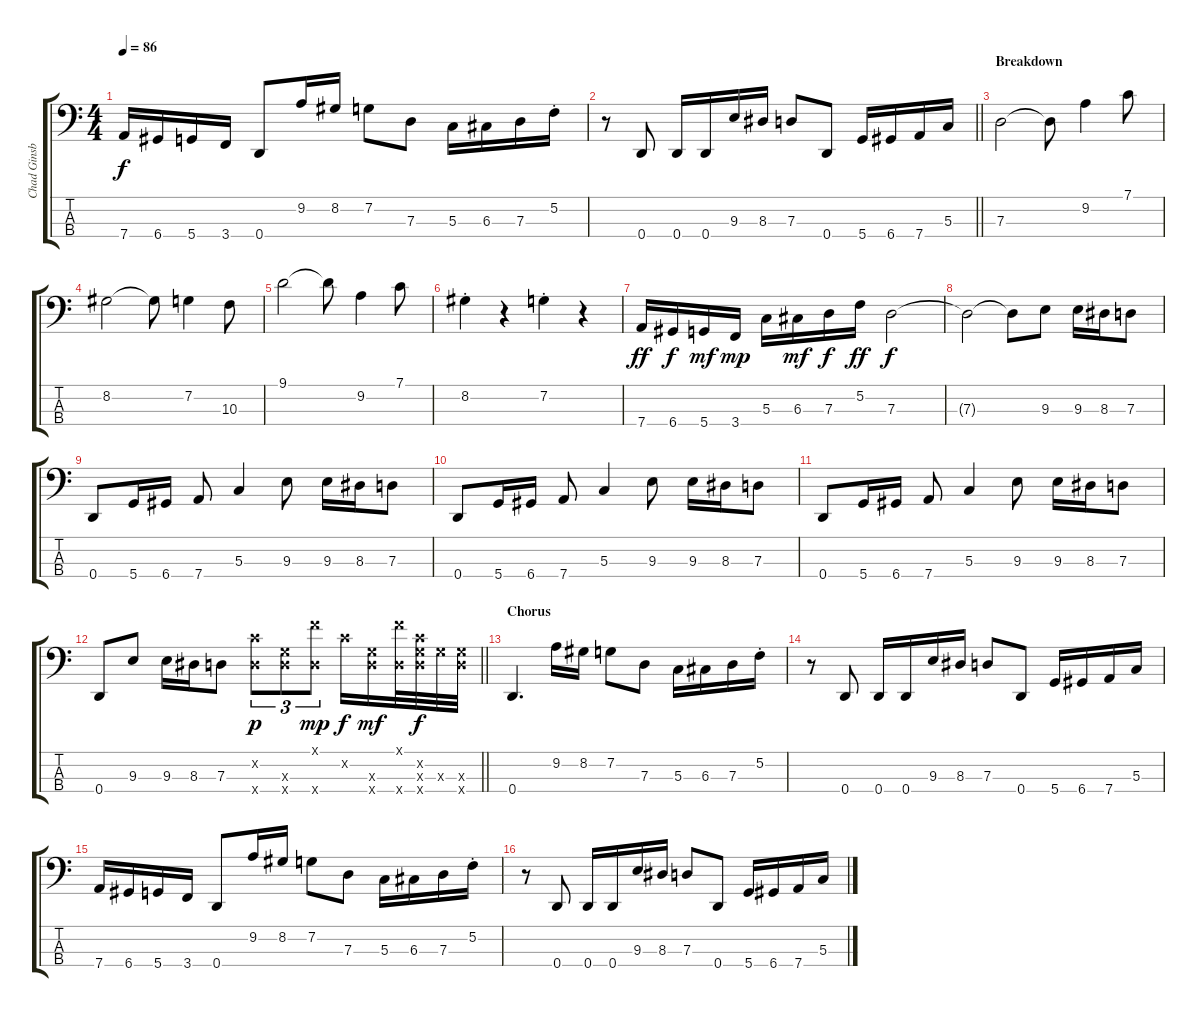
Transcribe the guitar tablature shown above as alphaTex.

\track ("Chad Ginsburg (Bass)" "Chad Ginsb") {instrument electricbasspick}
\staff {score tabs}
\tuning (F2 C2 G1 D1) {hide}
\ts (4 4)
\tempo 86
\clef f4
\ks c
7.4.16{dy f} 6.4.16 5.4.16 3.4.16 0.4.8 9.2.16 8.2.16 7.2.8 7.3.8 5.3.16 6.3.16 7.3.16 5.2{st}.16 |
\barLineRight lightlight
r.8 0.4.8 0.4.16 0.4.16 9.3.16 8.3.16 7.3.8 0.4.8 5.4.16 6.4.16 7.4.16 5.3.16 |
\section ("" "Breakdown")
7.3.2 7.3{t}.8 9.2.4 7.1.8 |
8.2.2 8.2{t}.8 7.2.4 10.3.8 |
9.1.2 9.1{t}.8 9.2.4 7.1.8 |
8.2{st}.4 r.4 7.2{st}.4 r.4 |
7.4.16{dy ff} 6.4.16{dy f} 5.4.16{dy mf} 3.4.16{dy mp} 5.3.16 6.3.16{dy mf} 7.3.16{dy f} 5.2.16{dy ff} 7.3.2{dy f} |
7.3{t}.2 7.3{t}.8 9.3.8 9.3.16 8.3.16 7.3.8 |
0.4.8 5.4.16 6.4.16 7.4.8 5.3.4 9.3.8 9.3.16 8.3.16 7.3.8 |
0.4.8 5.4.16 6.4.16 7.4.8 5.3.4 9.3.8 9.3.16 8.3.16 7.3.8 |
0.4.8 5.4.16 6.4.16 7.4.8 5.3.4 9.3.8 9.3.16 8.3.16 7.3.8 |
\barLineRight lightlight
0.4.8 9.3.8 9.3.16 8.3.16 7.3.8 (12.2{x} 12.4{x}).8{tu (3 2) dy p instrument synthvoice} (12.3{x} 12.4{x}).8{tu (3 2)} (12.1{x} 12.4{x}).8{tu (3 2) dy mp} 12.2{x}.16{dy f} (12.3{x} 12.4{x}).16{dy mf} (12.1{x} 12.4{x}).32 (12.2{x} 12.3{x} 12.4{x}).32{dy f} 12.3{x}.32 (12.3{x} 12.4{x}).32 |
\section ("" "Chorus")
0.4.4{d instrument electricbasspick} 9.2.16 8.2.16 7.2.8 7.3.8 5.3.16 6.3.16 7.3.16 5.2{st}.16 |
r.8 0.4.8 0.4.16 0.4.16 9.3.16 8.3.16 7.3.8 0.4.8 5.4.16 6.4.16 7.4.16 5.3.16 |
7.4.16 6.4.16 5.4.16 3.4.16 0.4.8 9.2.16 8.2.16 7.2.8 7.3.8 5.3.16 6.3.16 7.3.16 5.2{st}.16 |
r.8 0.4.8 0.4.16 0.4.16 9.3.16 8.3.16 7.3.8 0.4.8 5.4.16 6.4.16 7.4.16 5.3.16
